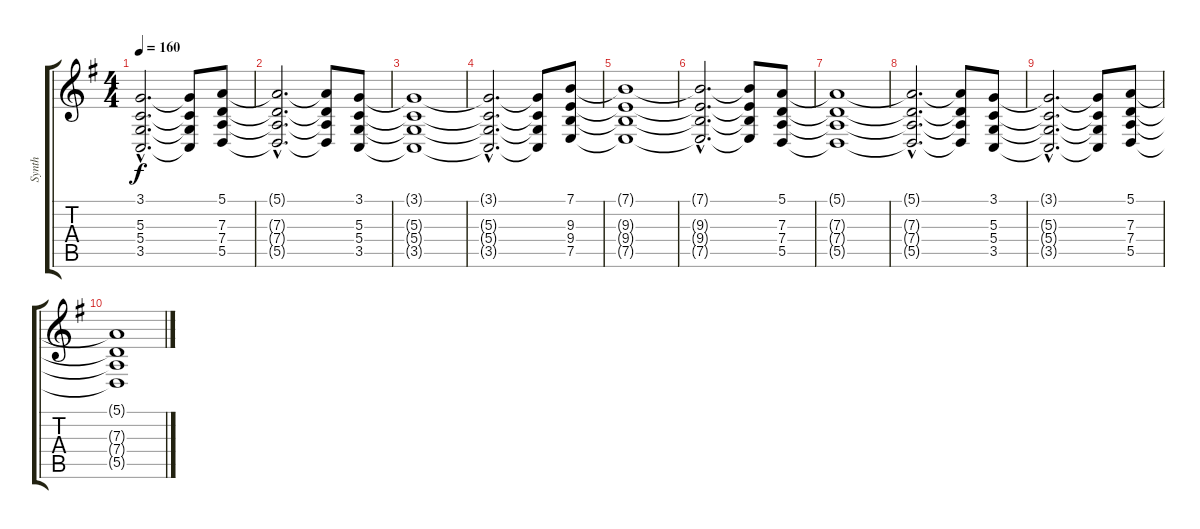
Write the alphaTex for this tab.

\track ("Synth" "Synth") {instrument synthstrings1}
\staff {score tabs}
\tuning (E4 B3 G3 D3 A2 E2) {hide}
\ts (4 4)
\tempo 160
\clef g2
\ks g
(3.1{hac t} 5.3{hac t} 5.4{hac t} 3.5{hac t}).2{d dy f} (3.1{t} 5.3{t} 5.4{t} 3.5{t}).8 (5.1 7.3 7.4 5.5).8 |
(5.1{hac t} 7.3{hac t} 7.4{hac t} 5.5{hac t}).2{d} (5.1{t} 7.3{t} 7.4{t} 5.5{t}).8 (3.1 5.3 5.4 3.5).8 |
(3.1{t} 5.3{t} 5.4{t} 3.5{t}).1 |
(3.1{hac t} 5.3{hac t} 5.4{hac t} 3.5{hac t}).2{d} (3.1{t} 5.3{t} 5.4{t} 3.5{t}).8 (7.1 9.3 9.4 7.5).8 |
(7.1{t} 9.3{t} 9.4{t} 7.5{t}).1 |
(7.1{hac t} 9.3{hac t} 9.4{hac t} 7.5{hac t}).2{d} (7.1{t} 9.3{t} 9.4{t} 7.5{t}).8 (5.1 7.3 7.4 5.5).8 |
(5.1{t} 7.3{t} 7.4{t} 5.5{t}).1 |
(5.1{hac t} 7.3{hac t} 7.4{hac t} 5.5{hac t}).2{d} (5.1{t} 7.3{t} 7.4{t} 5.5{t}).8 (3.1 5.3 5.4 3.5).8 |
(3.1{hac t} 5.3{hac t} 5.4{hac t} 3.5{hac t}).2{d} (3.1{t} 5.3{t} 5.4{t} 3.5{t}).8 (5.1 7.3 7.4 5.5).8 |
(5.1{t} 7.3{t} 7.4{t} 5.5{t}).1
